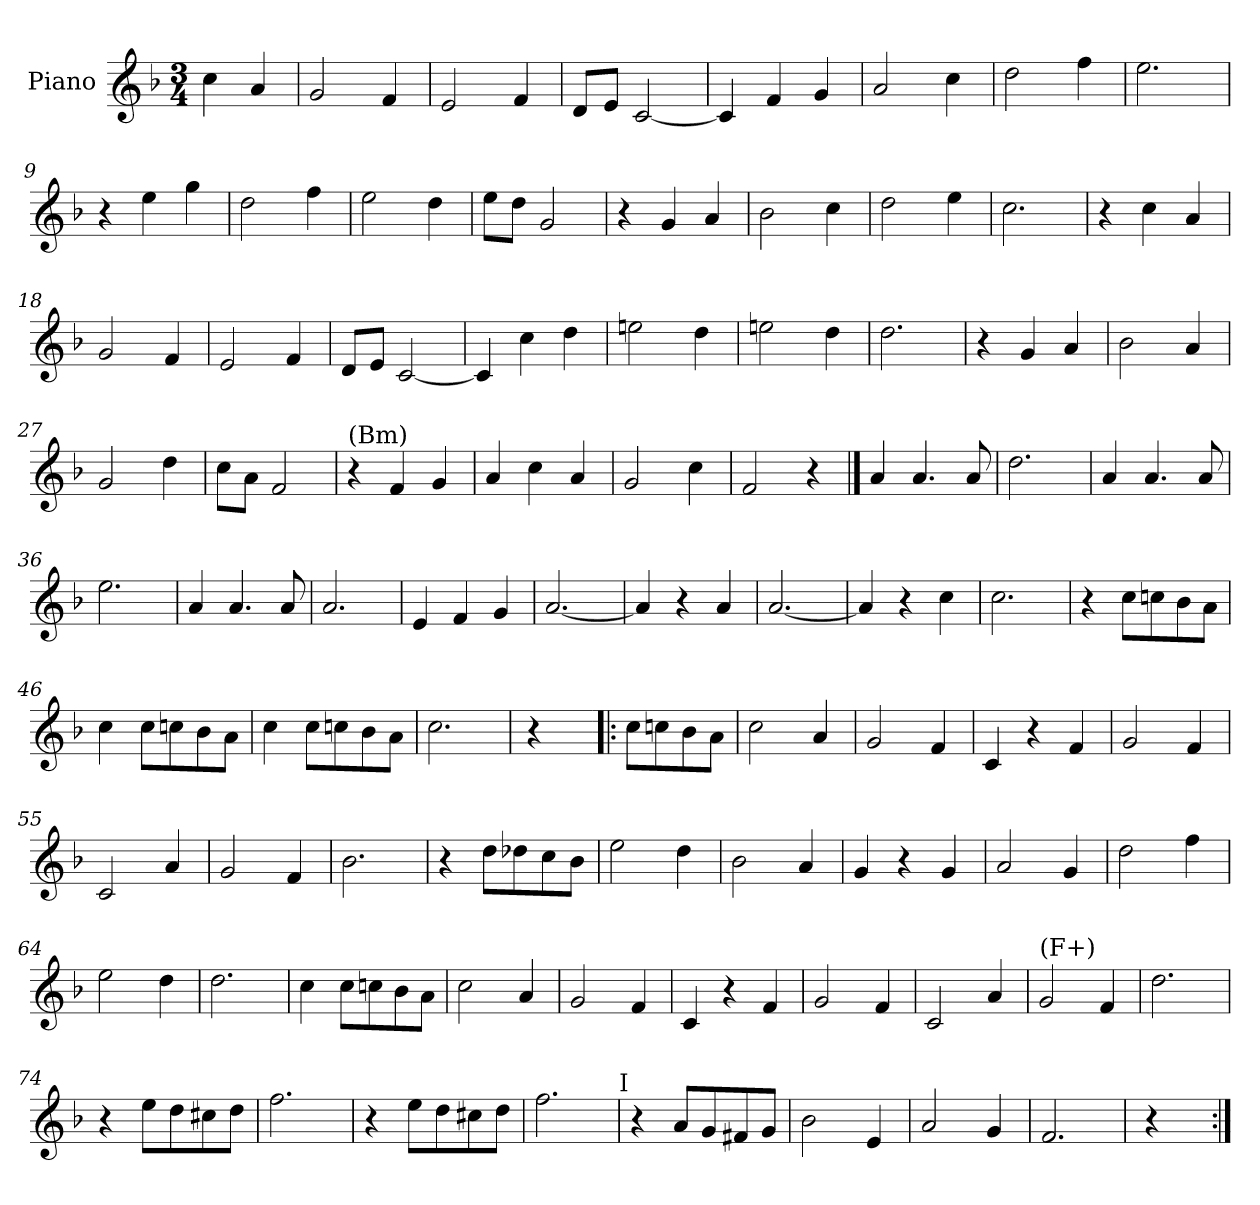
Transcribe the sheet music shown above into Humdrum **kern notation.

**kern
*part1
*staff1
*I"Piano
*I'Pno
*clefG2
*k[b-]
*F:
*M3/4
=1
4cc\
4a/
=2
2g/
4f/
=3
2e/
4f/
=4
8d/L
8e/J
[2c/
=5
4c/]
4f/
4g/
=6
2a/
4cc\
=7
2dd\
4ff\
=8
2.ee\
=9
4r
4ee\
4gg\
=10
2dd\
4ff\
=11
2ee\
4dd\
=12
8ee\L
8dd\J
2g/
=13
4r
4g/
4a/
=14
2b-\
4cc\
=15
2dd\
4ee\
!!LO:LB:g=z
=16
2.cc\
=17
4r
4cc\
4a/
=18
2g/
4f/
=19
2e/
4f/
=20
8d/L
8e/J
[2c/
=21
4c/]
4cc\
4dd\
=22
2een\
4dd\
=23
2een\
4dd\
=24
2.dd\
=25
4r
4g/
4a/
=26
2b-\
4a/
=27
2g/
4dd\
=28
8cc\L
8a\J
2f/
=29
!LO:TX:a:t=(Bm)
4r
4f/
4g/
=30
4a/
4cc\
4a/
!!LO:LB:g=z
=31
2g/
4cc\
=32
2f/
4r
==33
4a/
4.a/
8a/
=34
2.dd\
=35
4a/
4.a/
8a/
=36
2.ee\
=37
4a/
4.a/
8a/
=38
2.a/
=39
4e/
4f/
4g/
=40
[2.a/
=41
4a/]
4r
4a/
=42
[2.a/
=43
4a/]
4r
4cc\
=44
2.cc\
!!LO:LB:g=z
=45
4r
8cc\L
8ccn\
8b-\
8a\J
=46
4cc\
8cc\L
8ccn\
8b-\
8a\J
=47
4cc\
8cc\L
8ccn\
8b-\
8a\J
=48
2.cc\
=49
4r
=50!|:
8cc\L
8ccn\
8b-\
8a\J
=51
2cc\
4a/
=52
2g/
4f/
=53
4c/
4r
4f/
=54
2g/
4f/
=55
2c/
4a/
=56
2g/
4f/
!!LO:LB:g=z
=57
2.b-\
=58
4r
8dd\L
8dd-X\
8cc\
8b-\J
=59
2ee\
4dd\
=60
2b-\
4a/
=61
4g/
4r
4g/
=62
2a/
4g/
=63
2dd\
4ff\
=64
2ee\
4dd\
=65
2.dd\
=66
4cc\
8cc\L
8ccn\
8b-\
8a\J
=67
2cc\
4a/
=68
2g/
4f/
=69
4c/
4r
4f/
=70
2g/
4f/
!!LO:LB:g=z
=71
2c/
4a/
=72
!LO:TX:a:t=(F+)
2g/
4f/
=73
2.dd\
=74
4r
8ee\L
8dd\
8cc#X\
8dd\J
=75
2.ff\
=76
4r
8ee\L
8dd\
8cc#X\
8dd\J
=77
2.ff\
!LO:TX:a:t=I
=78
4r
8a/L
8g/
8f#X/
8g/J
=79
2b-\
4e/
=80
2a/
4g/
=81
2.f/
=82
4r
=:|!
*-
